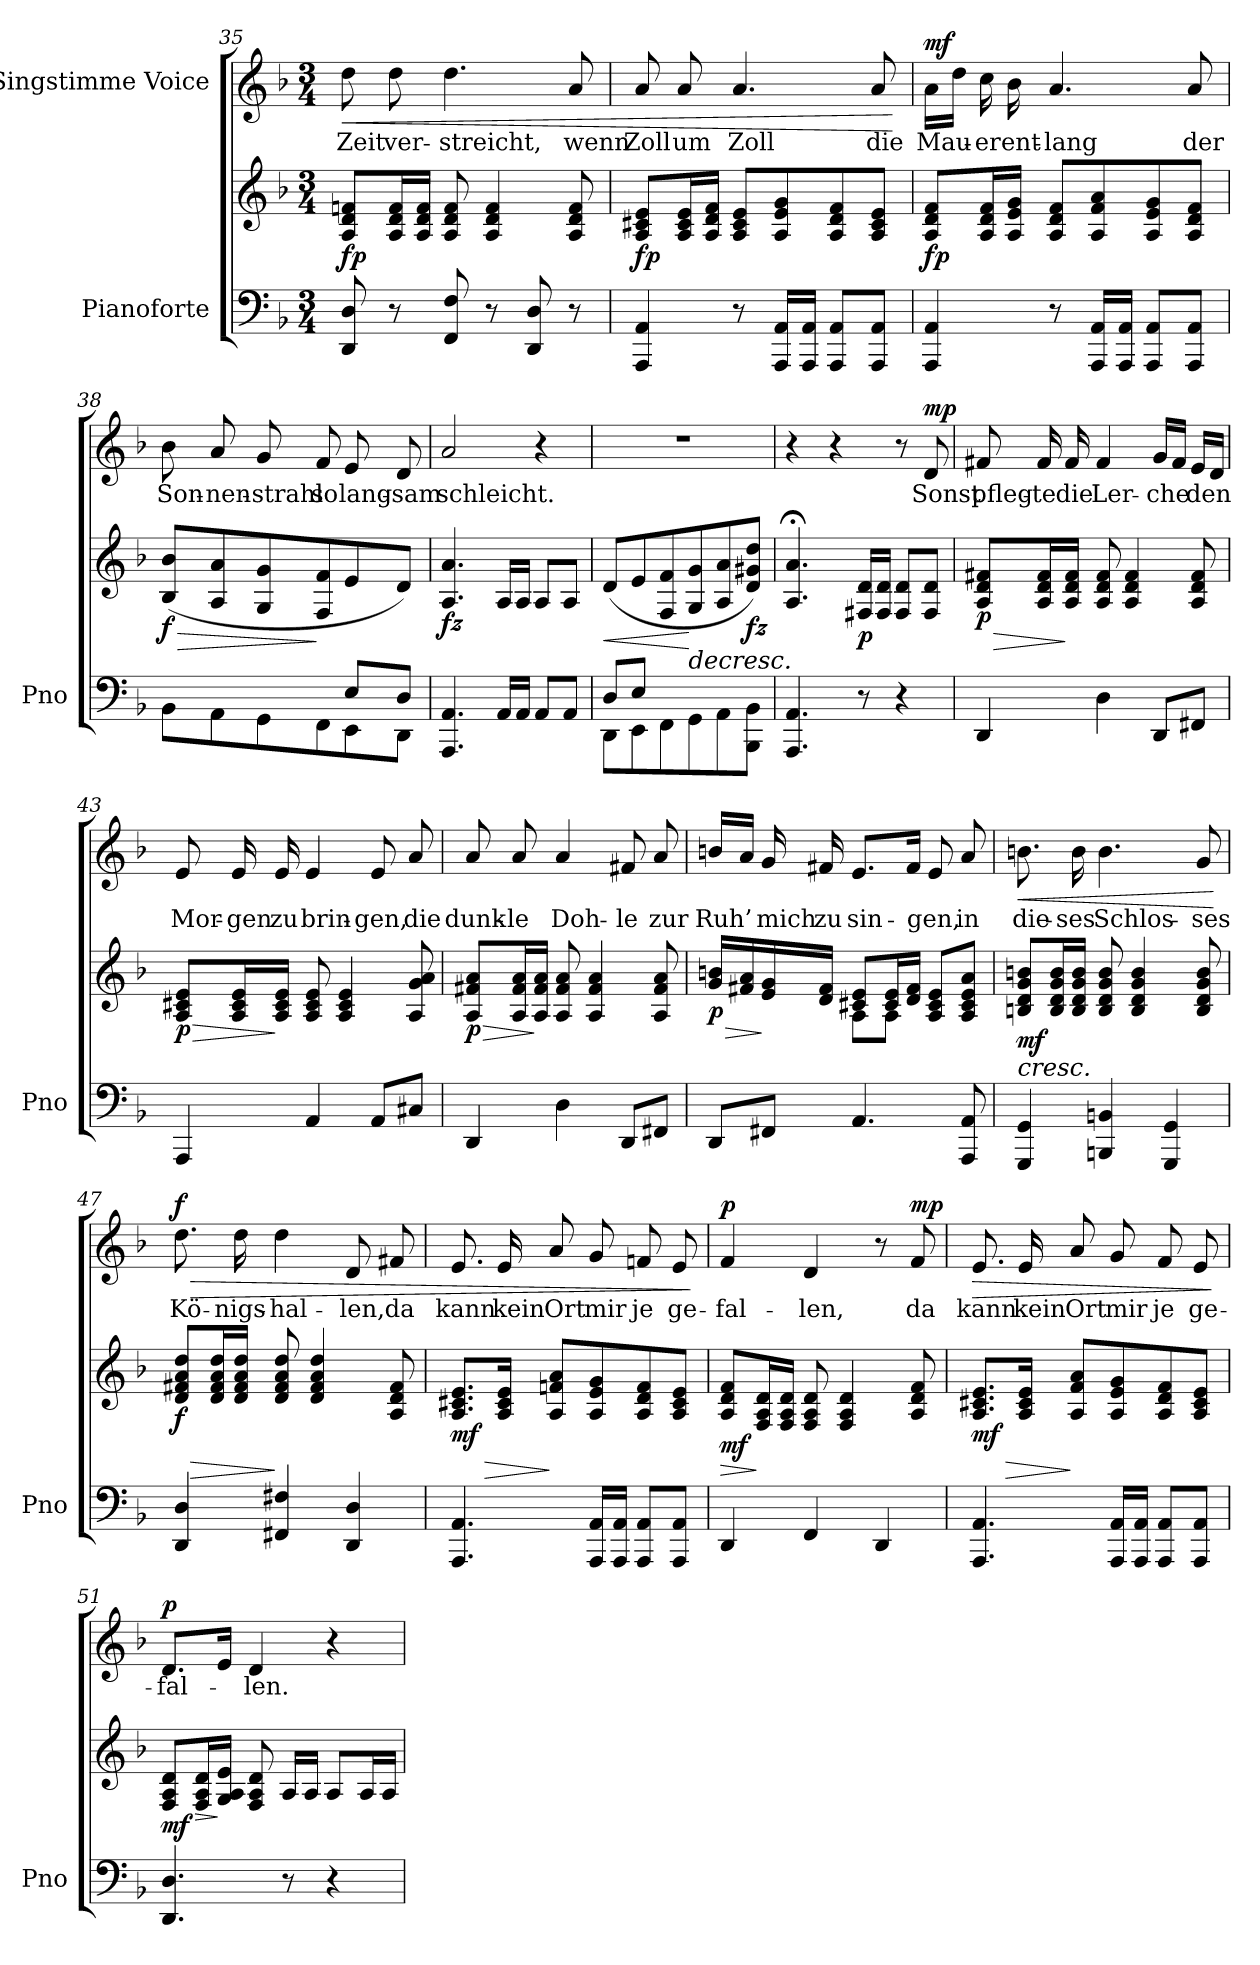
**kern	**kern	**dynam	**kern	**text	**dynam
*part2	*part2	*part2	*part1	*part1	*part1
*staff3	*staff2	*staff2/3	*staff1	*staff1	*staff1
*I"Pianoforte	*	*	*I"Singstimme Voice	*	*
*I'Pno	*	*	*	*	*
*clefF4	*clefG2	*	*clefG2	*	*
*k[b-]	*k[b-]	*	*k[b-]	*	*
*M3/4	*M3/4	*	*M3/4	*	*
=35	=35	=35	=35	=35	=35
!	!	!LO:DY:b	!	!LO:LY:b	!LO:HP:b
8DD/ 8D/	8A/ 8d/ 8fn/L	fp	8dd\	Zeit	<
!	!	!	!	!LO:LY:b	!
8r	16A/ 16d/ 16f/L	.	8dd\	ver-	.
.	16A/ 16d/ 16f/JJ	.	.	.	.
!	!	!	!	!LO:LY:b	!
8FF/ 8F/	8A/ 8d/ 8f/	.	4.dd\	-streicht,	.
8r	4A/ 4d/ 4f/	.	.	.	.
8DD/ 8D/	.	.	.	.	.
!	!	!	!	!LO:LY:b	!
8r	8A/ 8d/ 8f/	.	8a/	wenn	.
!!LO:LB:g=z
=36	=36	=36	=36	=36	=36
!	!	!LO:DY:b	!	!LO:LY:b	!
4AAA/ 4AA/	8A/ 8c#X/ 8e/L	fp	8a/	Zoll	.
!	!	!	!	!LO:LY:b	!
.	16A/ 16c#/ 16e/L	.	8a/	um	.
.	16A/ 16d/ 16f/JJ	.	.	.	.
!	!	!	!	!LO:LY:b	!
8r	8A/ 8c#/ 8e/L	.	4.a/	Zoll	.
16AAA/ 16AA/LL	8A/ 8e/ 8g/	.	.	.	.
16AAA/ 16AA/JJ	.	.	.	.	.
8AAA/ 8AA/L	8A/ 8d/ 8f/	.	.	.	.
!	!	!	!	!LO:LY:b	!
8AAA/ 8AA/J	8A/ 8c#/ 8e/J	.	8a/	die	.
.	.	.	.	.	[
=37	=37	=37	=37	=37	=37
!	!	!LO:DY:b	!	!LO:LY:b	!LO:DY:a
4AAA/ 4AA/	8A/ 8d/ 8f/L	fp	16a\LL	Mau-	mf
.	.	.	16dd\JJ	.	.
!	!	!	!	!LO:LY:b	!
.	16A/ 16d/ 16f/L	.	16cc\	-er	.
!	!	!	!	!LO:LY:b	!
.	16A/ 16e/ 16g/JJ	.	16b-\	ent-	.
!	!	!	!	!LO:LY:b	!
8r	8A/ 8d/ 8f/L	.	4.a/	-lang	.
16AAA/ 16AA/LL	8A/ 8f/ 8a/	.	.	.	.
16AAA/ 16AA/JJ	.	.	.	.	.
8AAA/ 8AA/L	8A/ 8e/ 8g/	.	.	.	.
!	!	!	!	!LO:LY:b	!
8AAA/ 8AA/J	8A/ 8d/ 8f/J	.	8a/	der	.
=38	=38	=38	=38	=38	=38
*^	*	*	*	*	*
!	!	!	!LO:HP:b	!	!LO:LY:b	!
!	!	!	!LO:DY:n=1:b	!	!	!
2ryy	8BB-\L	(>8B-/ 8b-/L	> f	8b-\	Son-	.
!	!	!	!	!	!LO:LY:b	!
.	8AA\	8A/ 8a/	.	8a/	-nen-	.
!	!	!	!	!	!LO:LY:b	!
.	8GG\	8G/ 8g/	.	8g/	-strahl	.
!	!	!	!	!	!LO:LY:b	!
.	8FF\	8F/ 8f/	]	8f/	so	.
!	!	!	!	!	!LO:LY:b	!
8E/L	8EE\	8e/	.	8e/	lang-	.
!	!	!	!	!	!LO:LY:b	!
8D/J	8DD\J	8d/J)	.	8d/	-sam	.
=39	=39	=39	=39	=39	=39	=39
!	!	!	!LO:DY:b	!	!LO:LY:b	!
*v	*v	*	*	*	*	*
4.AAA/ 4.AA/	4.A/ 4.a/	fz	2a/	schleicht.	.
16AA/LL	16A/LL	.	.	.	.
16AA/JJ	16A/JJ	.	.	.	.
8AA/L	8A/L	.	4r	.	.
8AA/J	8A/J	.	.	.	.
=40	=40	=40	=40	=40	=40
*^	*	*	*	*	*
!	!	!	!LO:HP:b	!	!	!
8D/L	8DD\L	(>8d/L	<	2.r	.	.
8E/J	8EE\	8e/	.	.	.	.
2ryy	8FF\	8F/ 8f/	.	.	.	.
!	!	!	!LO:HP:n=1:b	!	!	!
.	8GG\	8G/ 8g/	[ >	.	.	.
.	8AA\	8A/ 8a/	.	.	.	.
!	!	!	!LO:DY:b	!	!	!
.	8BBB-\ 8BB-\J	8d/ 8g#X/ 8dd/J)	fz	.	.	.
*v	*v	*	*	*	*	*
.	.	]	.	.	.
=41	=41	=41	=41	=41	=41
4.AAA/ 4.AA/	4.A/;< 4.a/;<	.	4r	.	.
.	.	.	4r	.	.
!	!	!LO:DY:b	!	!	!
8r	16F#X/ 16d/LL	p	.	.	.
.	16F#/ 16d/JJ	.	.	.	.
4r	8F#/ 8d/L	.	8r	.	.
!	!	!	!	!LO:LY:b	!LO:DY:a
.	8F#/ 8d/J	.	8d/	Sonst	mp
!!LO:PB:g=z
=42	=42	=42	=42	=42	=42
!	!	!LO:HP:b	!	!LO:LY:b	!
!	!	!LO:DY:n=1:b	!	!	!
4DD/	8A/ 8d/ 8f#X/L	> p	8f#X/	pfleg-	.
!	!	!	!	!LO:LY:b	!
.	16A/ 16d/ 16f#/L	.	16f#/	-te	.
!	!	!	!	!LO:LY:b	!
.	16A/ 16d/ 16f#/JJ	]	16f#/	die	.
!	!	!	!	!LO:LY:b	!
4D\	8A/ 8d/ 8f#/	.	4f#/	Ler-	.
.	4A/ 4d/ 4f#/	.	.	.	.
!	!	!	!	!LO:LY:b	!
8DD/L	.	.	16g/LL	-che	.
.	.	.	16f#/JJ	.	.
!	!	!	!	!LO:LY:b	!
8FF#X/J	8A/ 8d/ 8f#/	.	16e/LL	den	.
.	.	.	16d/JJ	.	.
=43	=43	=43	=43	=43	=43
!	!	!LO:HP:b	!	!LO:LY:b	!
!	!	!LO:DY:n=1:b	!	!	!
4AAA/	8A/ 8c#X/ 8e/L	> p	8e/	Mor-	.
!	!	!	!	!LO:LY:b	!
.	16A/ 16c#/ 16e/L	.	16e/	-gen	.
!	!	!	!	!LO:LY:b	!
.	16A/ 16c#/ 16e/JJ	]	16e/	zu	.
!	!	!	!	!LO:LY:b	!
4AA/	8A/ 8c#/ 8e/	.	4e/	brin-	.
.	4A/ 4c#/ 4e/	.	.	.	.
!	!	!	!	!LO:LY:b	!
8AA/L	.	.	8e/	-gen,	.
!	!	!	!	!LO:LY:b	!
8C#X/J	8A/ 8g/ 8a/	.	8a/	die	.
=44	=44	=44	=44	=44	=44
!	!	!LO:HP:b	!	!LO:LY:b	!
!	!	!LO:DY:n=1:b	!	!	!
4DD/	8A/ 8f#X/ 8a/L	> p	8a/	dunk-	.
!	!	!	!	!LO:LY:b	!
.	16A/ 16f#/ 16a/L	.	8a/	-le	.
.	16A/ 16f#/ 16a/JJ	]	.	.	.
!	!	!	!	!LO:LY:b	!
4D\	8A/ 8f#/ 8a/	.	4a/	Doh-	.
.	4A/ 4f#/ 4a/	.	.	.	.
!	!	!	!	!LO:LY:b	!
8DD/L	.	.	8f#X/	-le	.
!	!	!	!	!LO:LY:b	!
8FF#X/J	8A/ 8f#/ 8a/	.	8a/	zur	.
=45	=45	=45	=45	=45	=45
!	!	!LO:HP:b	!	!LO:LY:b	!
*	*^	*	*	*	*
!	!	!	!LO:DY:n=1:b	!	!	!
8DD/L	16g/ 16bn/LL	4ryy	> p	16bn/LL	Ruh’	.
.	16f#X/ 16a/	.	.	16a/JJ	.	.
!	!	!	!	!	!LO:LY:b	!
8FF#X/J	16e/ 16g/	.	]	16g/	mich	.
!	!	!	!	!	!LO:LY:b	!
.	16d/ 16f#/JJ	.	.	16f#X/	zu	.
!	!	!	!	!	!LO:LY:b	!
4.AA/	8c#X/ 8e/L	8A\L	.	8.e/L	sin-	.
.	16c#/ 16e/L	8A\J	.	.	.	.
.	16d/ 16f#/JJ	.	.	16f#/Jk	.	.
!	!	!	!	!	!LO:LY:b	!
.	8A/ 8c#/ 8e/L	4ryy	.	8e/	-gen,	.
!	!	!	!	!	!LO:LY:b	!
8AAA/ 8AA/	8A/ 8c#/ 8e/ 8a/J	.	.	8a/	in	.
*	*v	*v	*	*	*	*
!!LO:LB:g=z
=46	=46	=46	=46	=46	=46
!	!LO:TX:b:i:t=cresc.	!	!	!	!
!	!	!LO:DY:b	!	!LO:LY:b	!LO:HP:b
4GGG/ 4GG/	8Bn/ 8d/ 8g/ 8bn/L	mf	8.bn\	die-	<
.	16B/ 16d/ 16g/ 16b/L	.	.	.	.
!	!	!	!	!LO:LY:b	!
.	16B/ 16d/ 16g/ 16b/JJ	.	16b\	-ses	.
!	!	!	!	!LO:LY:b	!
4BBBn/ 4BBn/	8B/ 8d/ 8g/ 8b/	.	4.b\	Schlos-	.
.	4B/ 4d/ 4g/ 4b/	.	.	.	.
4GGG/ 4GG/	.	.	.	.	.
!	!	!	!	!LO:LY:b	!
.	8B/ 8d/ 8g/ 8b/	.	8g/	-ses	.
.	.	.	.	.	[
=47	=47	=47	=47	=47	=47
!	!	!LO:HP:b	!	!LO:LY:b	!LO:HP:b
!	!	!LO:DY:n=1:b	!	!	!LO:DY:n=1:a
4DD/ 4D/	8d/ 8f#X/ 8a/ 8dd/L	> f	8.dd\	Kö-	> f
.	16d/ 16f#/ 16a/ 16dd/L	.	.	.	.
!	!	!	!	!LO:LY:b	!
.	16d/ 16f#/ 16a/ 16dd/JJ	.	16dd\	-nigs-	.
!	!	!	!	!LO:LY:b	!
4FF#X/ 4F#X/	8d/ 8f#/ 8a/ 8dd/	]	4dd\	-hal-	.
.	4d/ 4f#/ 4a/ 4dd/	.	.	.	.
!	!	!	!	!LO:LY:b	!
4DD/ 4D/	.	.	8d/	-len,	.
!	!	!	!	!LO:LY:b	!
.	8A/ 8d/ 8f#/	.	8f#X/	da	.
=48	=48	=48	=48	=48	=48
!	!	!LO:HP:b	!	!LO:LY:b	!
!	!	!LO:DY:n=1:b	!	!	!
4.AAA/ 4.AA/	8.A/ 8.c#X/ 8.e/L	> mf	8.e/	kann	.
!	!	!	!	!LO:LY:b	!
.	16A/ 16c#/ 16e/Jk	.	16e/	kein	.
!	!	!	!	!LO:LY:b	!
.	8A/ 8fn/ 8a/L	]	8a/	Ort	.
!	!	!	!	!LO:LY:b	!
16AAA/ 16AA/LL	8A/ 8e/ 8g/	.	8g/	mir	.
16AAA/ 16AA/JJ	.	.	.	.	.
!	!	!	!	!LO:LY:b	!
8AAA/ 8AA/L	8A/ 8d/ 8f/	.	8fn/	je	.
!	!	!	!	!LO:LY:b	!
8AAA/ 8AA/J	8A/ 8c#/ 8e/J	.	8e/	ge-	.
.	.	.	.	.	]
=49	=49	=49	=49	=49	=49
!	!	!LO:HP:b	!	!LO:LY:b	!
!	!	!LO:DY:n=1:b	!	!	!LO:DY:a
4DD/	8A/ 8d/ 8f/L	> mf	4f/	-fal-	p
.	16F/ 16A/ 16d/L	]	.	.	.
.	16F/ 16A/ 16d/JJ	.	.	.	.
!	!	!	!	!LO:LY:b	!
4FF/	8F/ 8A/ 8d/	.	4d/	-len,	.
.	4F/ 4A/ 4d/	.	.	.	.
4DD/	.	.	8r	.	.
!	!	!	!	!LO:LY:b	!LO:DY:a
.	8A/ 8d/ 8f/	.	8f/	da	mp
!!LO:LB:g=z
=50	=50	=50	=50	=50	=50
!	!	!LO:HP:b	!	!LO:LY:b	!LO:HP:b
!	!	!LO:DY:n=1:b	!	!	!
4.AAA/ 4.AA/	8.A/ 8.c#X/ 8.e/L	> mf	8.e/	kann	>
!	!	!	!	!LO:LY:b	!
.	16A/ 16c#/ 16e/Jk	.	16e/	kein	.
!	!	!	!	!LO:LY:b	!
.	8A/ 8f/ 8a/L	]	8a/	Ort	.
!	!	!	!	!LO:LY:b	!
16AAA/ 16AA/LL	8A/ 8e/ 8g/	.	8g/	mir	.
16AAA/ 16AA/JJ	.	.	.	.	.
!	!	!	!	!LO:LY:b	!
8AAA/ 8AA/L	8A/ 8d/ 8f/	.	8f/	je	.
!	!	!	!	!LO:LY:b	!
8AAA/ 8AA/J	8A/ 8c#/ 8e/J	.	8e/	ge-	.
.	.	.	.	.	]
=51	=51	=51	=51	=51	=51
!	!	!LO:HP:b	!	!LO:LY:b	!
!	!	!LO:DY:n=1:b	!	!	!LO:DY:a
4.DD/ 4.D/	8F/ 8A/ 8d/L	> mf	8.d/L	-fal-	p
.	16F/ 16A/ 16d/L	.	.	.	.
.	16G/ 16A/ 16e/JJ	]	16e/Jk	.	.
!	!	!	!	!LO:LY:b	!
.	8F/ 8A/ 8d/	.	4d/	-len.	.
8r	16A/LL	.	.	.	.
.	16A/JJ	.	.	.	.
4r	8A/L	.	4r	.	.
.	16A/L	.	.	.	.
.	16A/JJ	.	.	.	.
=	=	=	=	=	=
*-	*-	*-	*-	*-	*-
